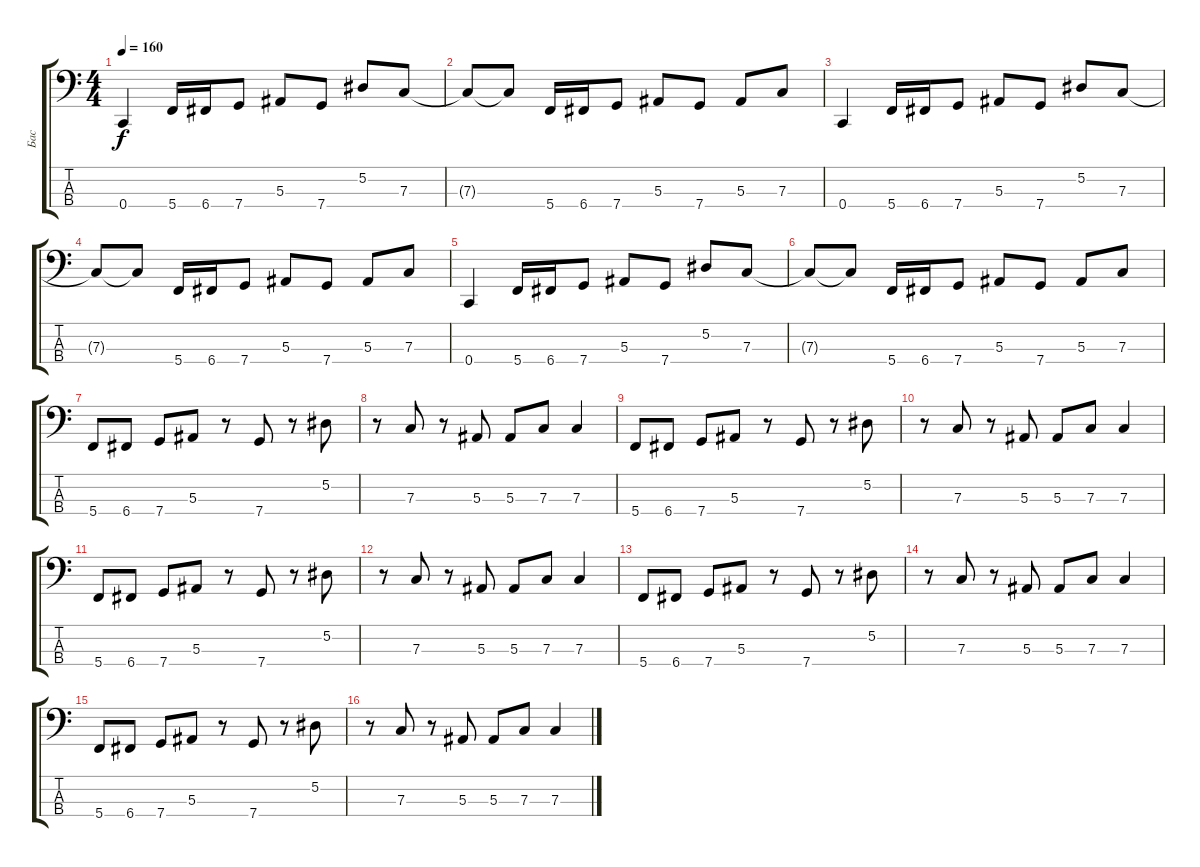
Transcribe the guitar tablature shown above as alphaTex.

\track ("Бас" "Бас") {instrument electricbassfinger}
\staff {score tabs}
\tuning (Eb2 Bb1 F1 C1) {hide}
\ts (4 4)
\tempo 160
\clef f4
\ks c
0.4.4{dy f} 5.4.16 6.4.16 7.4.8 5.3.8 7.4.8 5.2.8 7.3.8 |
7.3{t}.8 7.3{t}.8 5.4.16 6.4.16 7.4.8 5.3.8 7.4.8 5.3.8 7.3.8 |
0.4.4 5.4.16 6.4.16 7.4.8 5.3.8 7.4.8 5.2.8 7.3.8 |
7.3{t}.8 7.3{t}.8 5.4.16 6.4.16 7.4.8 5.3.8 7.4.8 5.3.8 7.3.8 |
0.4.4 5.4.16 6.4.16 7.4.8 5.3.8 7.4.8 5.2.8 7.3.8 |
7.3{t}.8 7.3{t}.8 5.4.16 6.4.16 7.4.8 5.3.8 7.4.8 5.3.8 7.3.8 |
5.4.8 6.4.8 7.4.8 5.3.8 r.8 7.4.8 r.8 5.2.8 |
r.8 7.3.8 r.8 5.3.8 5.3.8 7.3.8 7.3.4 |
5.4.8 6.4.8 7.4.8 5.3.8 r.8 7.4.8 r.8 5.2.8 |
r.8 7.3.8 r.8 5.3.8 5.3.8 7.3.8 7.3.4 |
5.4.8 6.4.8 7.4.8 5.3.8 r.8 7.4.8 r.8 5.2.8 |
r.8 7.3.8 r.8 5.3.8 5.3.8 7.3.8 7.3.4 |
5.4.8 6.4.8 7.4.8 5.3.8 r.8 7.4.8 r.8 5.2.8 |
r.8 7.3.8 r.8 5.3.8 5.3.8 7.3.8 7.3.4 |
5.4.8 6.4.8 7.4.8 5.3.8 r.8 7.4.8 r.8 5.2.8 |
r.8 7.3.8 r.8 5.3.8 5.3.8 7.3.8 7.3.4
